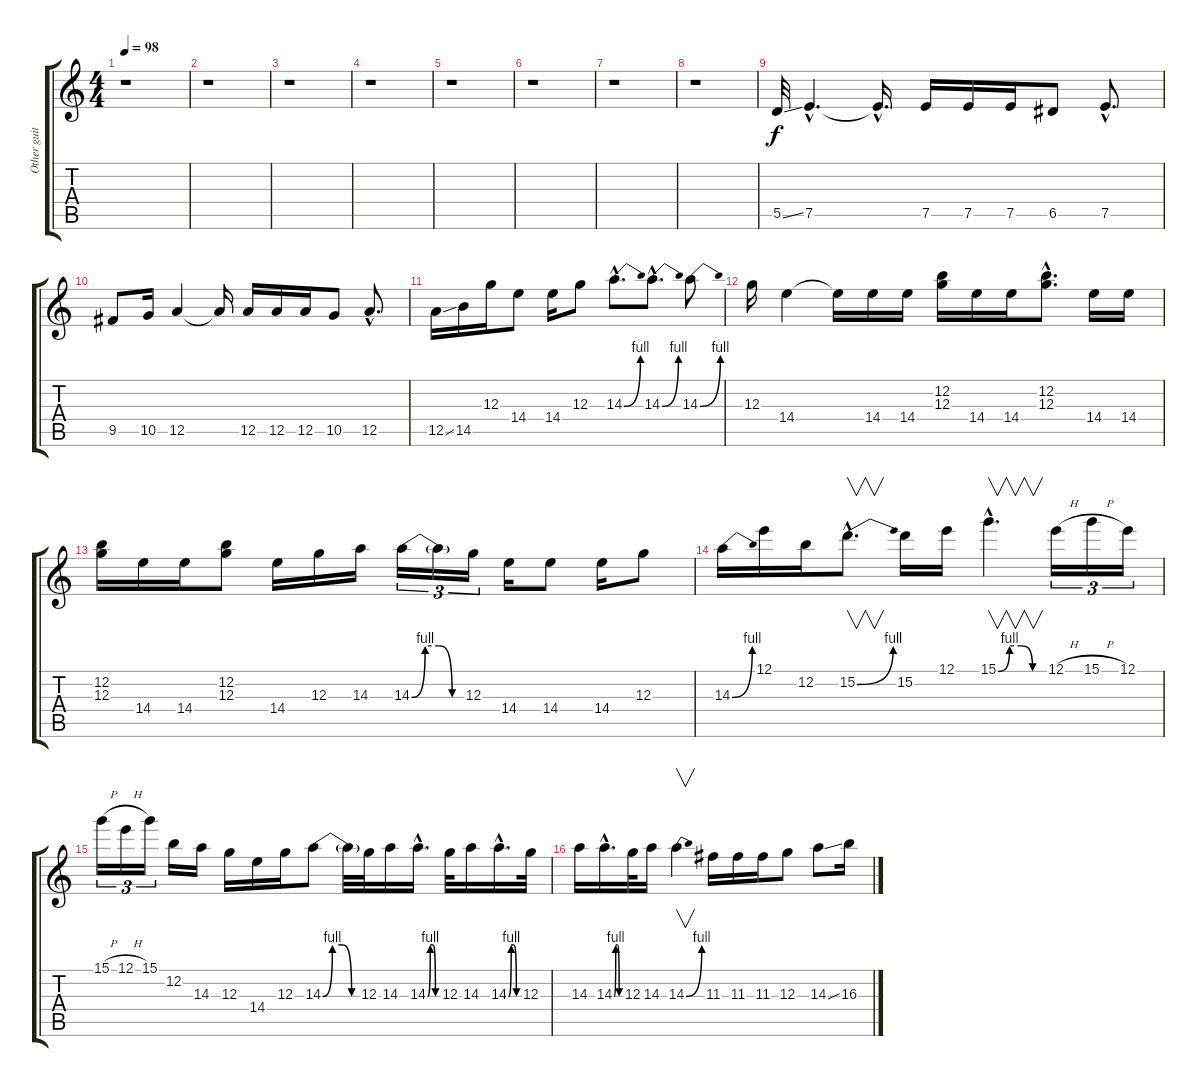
\track ("Other guitar 3" "Other guit") {instrument overdrivenguitar}
\staff {score tabs}
\tuning (E4 B3 G3 D3 A2 E2) {hide}
\ts (4 4)
\tempo 98
\clef g2
\ks c
r.1{dy f} |
r.1 |
r.1 |
r.1 |
r.1 |
r.1 |
r.1 |
r.1 |
5.5{ss}.32 7.5{hac}.4{d} 7.5{hac t}.16{d} 7.5.16 7.5.16 7.5.16 6.5.8 7.5{hac}.8{d} |
9.5.8 10.5.16 12.5.4 12.5{t}.16 12.5.16 12.5.16 12.5.16 10.5.8 12.5{hac}.8{d} |
12.5{ss}.16 14.5.16 12.3.16 14.4.8 14.4.16 12.3.8 14.3{be (bend 0 0 60 4) hac}.8{d} 14.3{be (bend 0 0 60 4) hac}.8{d} 14.3{be (bend 0 0 60 4)}.8 |
12.3.16 14.4.4 14.4{t}.16 14.4.16 14.4.16 (12.2 12.3).16 14.4.16 14.4.16 (12.2{hac} 12.3{hac}).8{d} 14.4.16 14.4.16 |
(12.2 12.3).16 14.4.16 14.4.16 (12.2 12.3).8 14.4.16 12.3.16 14.3.16 14.3{be (custom 0 0 15 4 30 4 45 0 60 0)}.16{tu (3 2)} 14.3{t}.16{tu (3 2)} 12.3.16{tu (3 2)} 14.4.16 14.4.8 14.4.16 12.3.8 |
14.3{be (bend 0 0 60 4)}.16 12.1.16 12.2.16 15.2{be (bend 0 0 60 4) hac}.8{v d} 15.2.16 12.1.16 15.1{be (custom 0 0 15 4 30 4 45 0 60 0) hac}.4{v d} 12.1{h}.16{tu (3 2)} 15.1{h}.16{tu (3 2)} 12.1.16{tu (3 2)} |
15.1{h}.16{tu (3 2)} 12.1{h}.16{tu (3 2)} 15.1.16{tu (3 2)} 12.2.16 14.3.16 12.3.16 14.4.16 12.3.16 14.3{be (custom 0 0 15 4 30 4 45 0 60 0)}.8 14.3{t}.32 12.3.32 14.3.16 14.3{be (custom 0 0 15 4 30 4 45 0 60 0) hac}.16{d} 12.3.32 14.3.16 14.3{be (custom 0 0 15 4 30 4 45 0 60 0) hac}.16{d} 12.3.32 |
14.3.16 14.3{be (custom 0 0 15 4 30 4 45 0 60 0) hac}.16{d} 12.3.32 14.3.16 14.3{be (bend 0 0 60 4)}.4{v} 11.3.16 11.3.16 11.3.16 12.3.8 14.3{ss}.8 16.3.16
